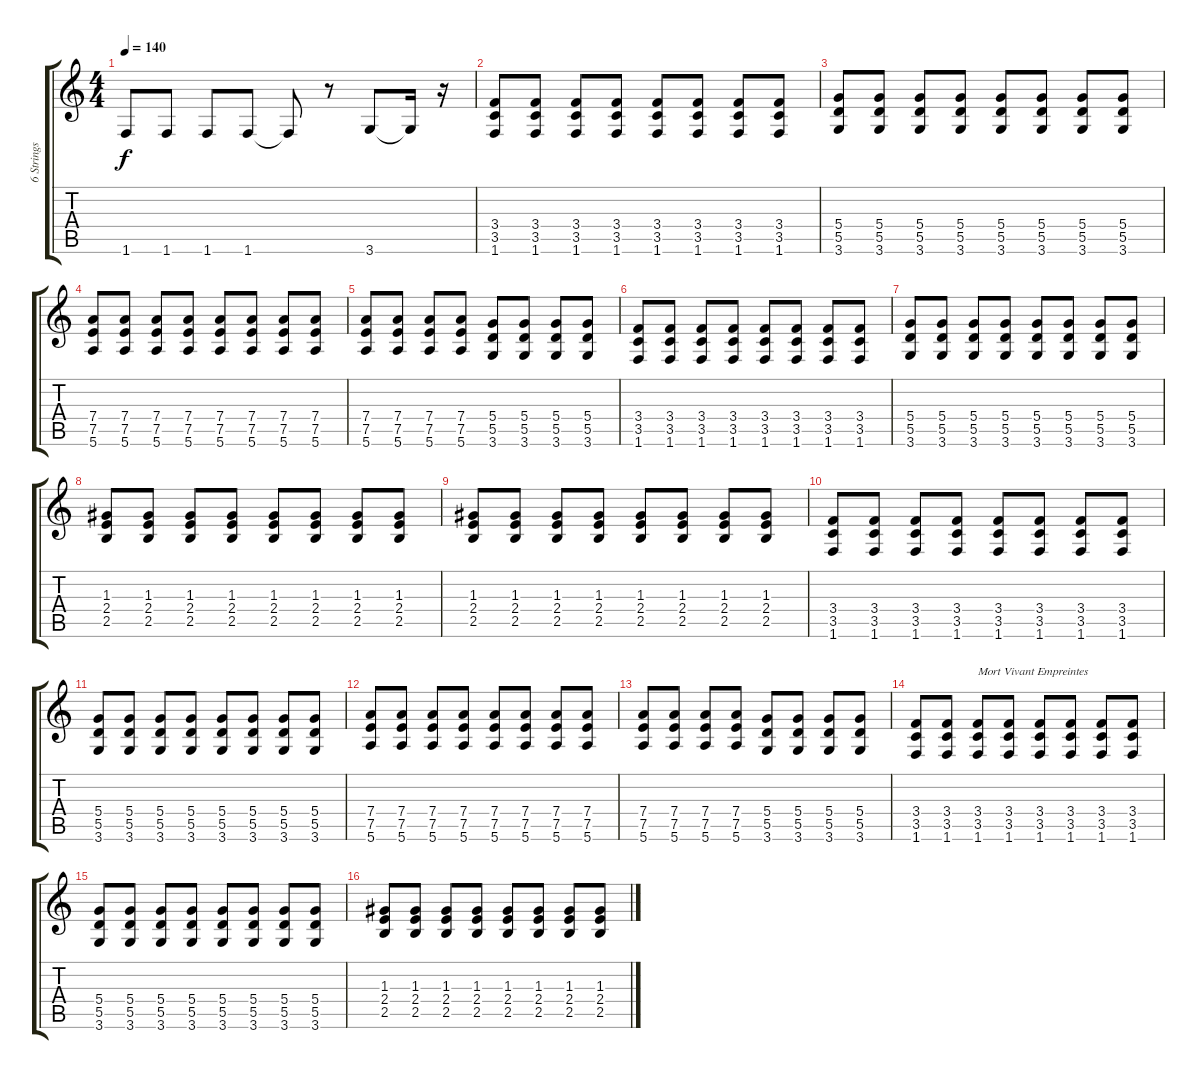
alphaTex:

\track ("6 Strings Guitar Standard Tuning" "6 Strings ") {instrument distortionguitar}
\staff {score tabs}
\tuning (E4 B3 G3 D3 A2 E2) {hide}
\ts (4 4)
\tempo 140
\clef g2
\ks c
1.6.8{dy f} 1.6.8 1.6.8 1.6.8 1.6{t}.8 r.8 3.6.8 3.6{t}.16 r.16 |
(3.4 3.5 1.6).8 (3.4 3.5 1.6).8 (3.4 3.5 1.6).8 (3.4 3.5 1.6).8 (3.4 3.5 1.6).8 (3.4 3.5 1.6).8 (3.4 3.5 1.6).8 (3.4 3.5 1.6).8 |
(5.4 5.5 3.6).8 (5.4 5.5 3.6).8 (5.4 5.5 3.6).8 (5.4 5.5 3.6).8 (5.4 5.5 3.6).8 (5.4 5.5 3.6).8 (5.4 5.5 3.6).8 (5.4 5.5 3.6).8 |
(7.4 7.5 5.6).8 (7.4 7.5 5.6).8 (7.4 7.5 5.6).8 (7.4 7.5 5.6).8 (7.4 7.5 5.6).8 (7.4 7.5 5.6).8 (7.4 7.5 5.6).8 (7.4 7.5 5.6).8 |
(7.4 7.5 5.6).8 (7.4 7.5 5.6).8 (7.4 7.5 5.6).8 (7.4 7.5 5.6).8 (5.4 5.5 3.6).8 (5.4 5.5 3.6).8 (5.4 5.5 3.6).8 (5.4 5.5 3.6).8 |
(3.4 3.5 1.6).8 (3.4 3.5 1.6).8 (3.4 3.5 1.6).8 (3.4 3.5 1.6).8 (3.4 3.5 1.6).8 (3.4 3.5 1.6).8 (3.4 3.5 1.6).8 (3.4 3.5 1.6).8 |
(5.4 5.5 3.6).8 (5.4 5.5 3.6).8 (5.4 5.5 3.6).8 (5.4 5.5 3.6).8 (5.4 5.5 3.6).8 (5.4 5.5 3.6).8 (5.4 5.5 3.6).8 (5.4 5.5 3.6).8 |
(1.3 2.4 2.5).8 (1.3 2.4 2.5).8 (1.3 2.4 2.5).8 (1.3 2.4 2.5).8 (1.3 2.4 2.5).8 (1.3 2.4 2.5).8 (1.3 2.4 2.5).8 (1.3 2.4 2.5).8 |
(1.3 2.4 2.5).8 (1.3 2.4 2.5).8 (1.3 2.4 2.5).8 (1.3 2.4 2.5).8 (1.3 2.4 2.5).8 (1.3 2.4 2.5).8 (1.3 2.4 2.5).8 (1.3 2.4 2.5).8 |
(3.4 3.5 1.6).8 (3.4 3.5 1.6).8 (3.4 3.5 1.6).8 (3.4 3.5 1.6).8 (3.4 3.5 1.6).8 (3.4 3.5 1.6).8 (3.4 3.5 1.6).8 (3.4 3.5 1.6).8 |
(5.4 5.5 3.6).8 (5.4 5.5 3.6).8 (5.4 5.5 3.6).8 (5.4 5.5 3.6).8 (5.4 5.5 3.6).8 (5.4 5.5 3.6).8 (5.4 5.5 3.6).8 (5.4 5.5 3.6).8 |
(7.4 7.5 5.6).8 (7.4 7.5 5.6).8 (7.4 7.5 5.6).8 (7.4 7.5 5.6).8 (7.4 7.5 5.6).8 (7.4 7.5 5.6).8 (7.4 7.5 5.6).8 (7.4 7.5 5.6).8 |
(7.4 7.5 5.6).8 (7.4 7.5 5.6).8 (7.4 7.5 5.6).8 (7.4 7.5 5.6).8 (5.4 5.5 3.6).8 (5.4 5.5 3.6).8 (5.4 5.5 3.6).8 (5.4 5.5 3.6).8 |
(3.4 3.5 1.6).8 (3.4 3.5 1.6).8 (3.4 3.5 1.6).8{txt "Mort Vivant Empreintes"} (3.4 3.5 1.6).8 (3.4 3.5 1.6).8 (3.4 3.5 1.6).8 (3.4 3.5 1.6).8 (3.4 3.5 1.6).8 |
(5.4 5.5 3.6).8 (5.4 5.5 3.6).8 (5.4 5.5 3.6).8 (5.4 5.5 3.6).8 (5.4 5.5 3.6).8 (5.4 5.5 3.6).8 (5.4 5.5 3.6).8 (5.4 5.5 3.6).8 |
(1.3 2.4 2.5).8 (1.3 2.4 2.5).8 (1.3 2.4 2.5).8 (1.3 2.4 2.5).8 (1.3 2.4 2.5).8 (1.3 2.4 2.5).8 (1.3 2.4 2.5).8 (1.3 2.4 2.5).8
